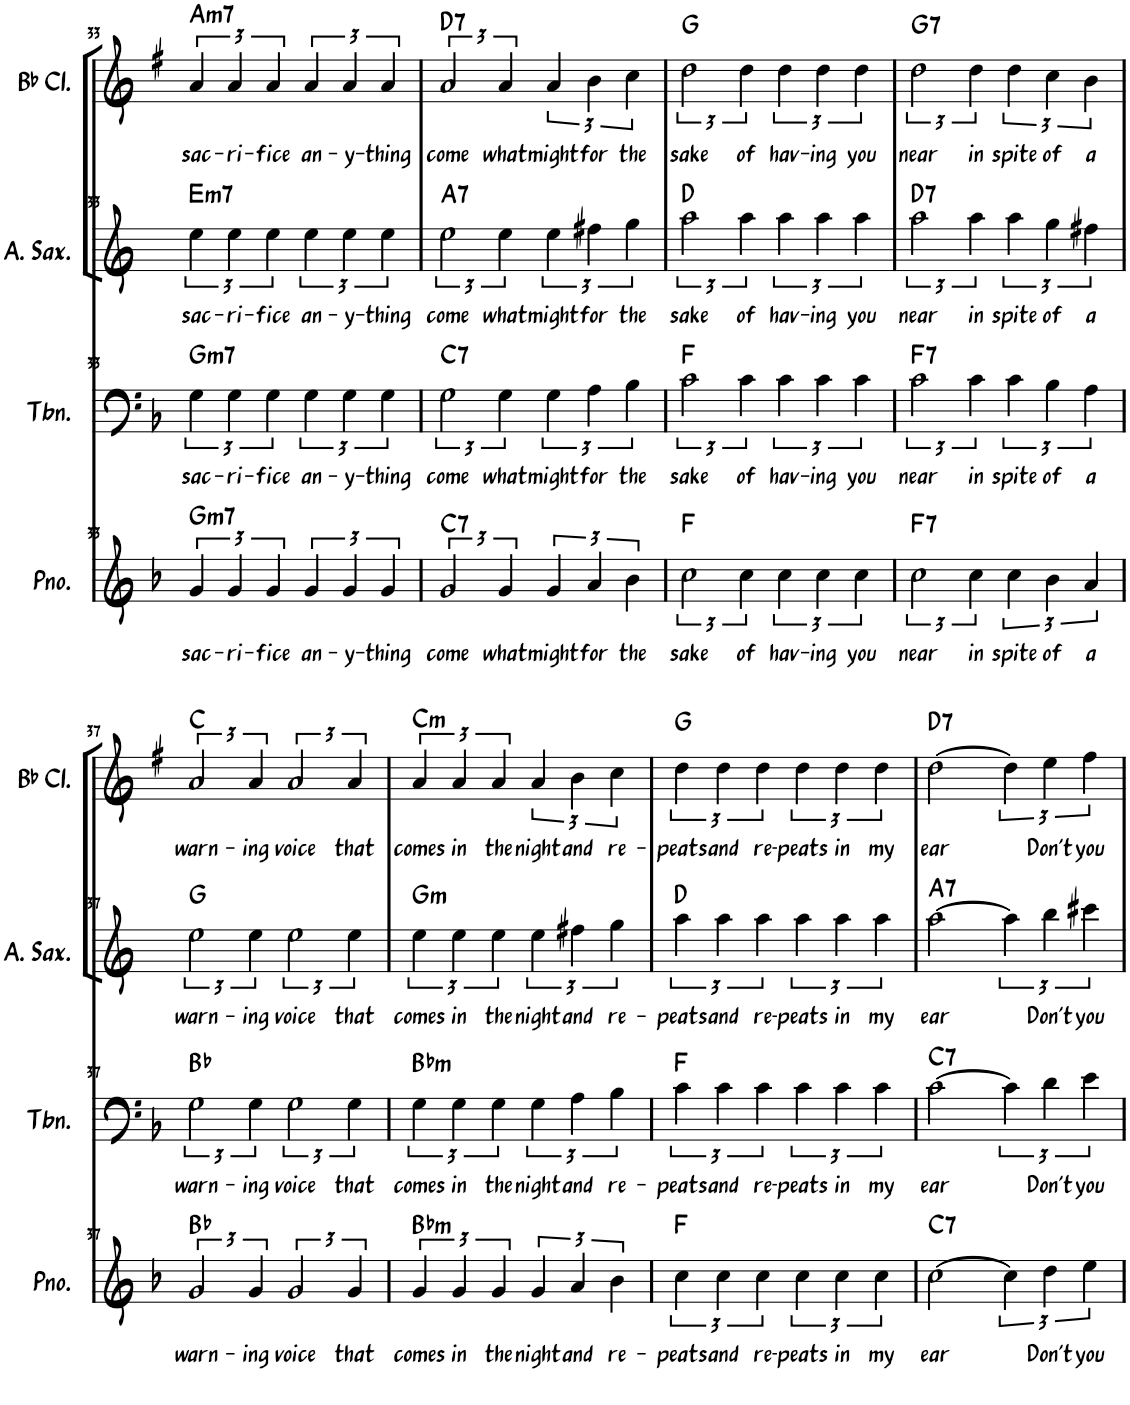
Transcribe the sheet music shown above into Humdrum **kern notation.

**kern	**text	**harte	**kern	**text	**harte	**kern	**text	**harte	**kern	**text	**harte
*part4	*part4	*part4	*part3	*part3	*part3	*part2	*part2	*part2	*part1	*part1	*part1
*staff4	*staff4	*	*staff3	*staff3	*	*staff2	*staff2	*	*staff1	*staff1	*
*I"钢琴	*	*	*I"长号	*	*	*I"中音萨克斯	*	*	*I"降B调单簧管	*	*
!!LO:PB:g=z
*clefG2	*	*	*clefF4	*	*	*clefG2	*	*	*clefG2	*	*
*	*	*	*	*	*	*Trd5c9	*	*	*Trd1c2	*	*
*k[b-]	*	*	*k[b-]	*	*	*k[]	*	*	*k[f#]	*	*
*M4/4	*	*	*M4/4	*	*	*M4/4	*	*	*M4/4	*	*
=33	=33	=33	=33	=33	=33	=33	=33	=33	=33	=33	=33
!	!LO:LY:b	!LO:H:kt=m7	!	!LO:LY:b	!LO:H:kt=m7	!	!LO:LY:b	!LO:H:kt=m7	!	!LO:LY:b	!LO:H:kt=m7
6g/	sac-	G:min7	6G\	sac-	G:min7	6ee\	sac-	E:min7	6a/	sac-	A:min7
!	!LO:LY:b	!	!	!LO:LY:b	!	!	!LO:LY:b	!	!	!LO:LY:b	!
6g/	-ri-	.	6G\	-ri-	.	6ee\	-ri-	.	6a/	-ri-	.
!	!LO:LY:b	!	!	!LO:LY:b	!	!	!LO:LY:b	!	!	!LO:LY:b	!
6g/	-fice	.	6G\	-fice	.	6ee\	-fice	.	6a/	-fice	.
!	!LO:LY:b	!	!	!LO:LY:b	!	!	!LO:LY:b	!	!	!LO:LY:b	!
6g/	an-	.	6G\	an-	.	6ee\	an-	.	6a/	an-	.
!	!LO:LY:b	!	!	!LO:LY:b	!	!	!LO:LY:b	!	!	!LO:LY:b	!
6g/	-y-	.	6G\	-y-	.	6ee\	-y-	.	6a/	-y-	.
!	!LO:LY:b	!	!	!LO:LY:b	!	!	!LO:LY:b	!	!	!LO:LY:b	!
6g/	-thing	.	6G\	-thing	.	6ee\	-thing	.	6a/	-thing	.
=34	=34	=34	=34	=34	=34	=34	=34	=34	=34	=34	=34
!	!LO:LY:b	!LO:H:kt=7	!	!LO:LY:b	!LO:H:kt=7	!	!LO:LY:b	!LO:H:kt=7	!	!LO:LY:b	!LO:H:kt=7
3g/	come	C:7	3G\	come	C:7	3ee\	come	A:7	3a/	come	D:7
!	!LO:LY:b	!	!	!LO:LY:b	!	!	!LO:LY:b	!	!	!LO:LY:b	!
6g/	what	.	6G\	what	.	6ee\	what	.	6a/	what	.
!	!LO:LY:b	!	!	!LO:LY:b	!	!	!LO:LY:b	!	!	!LO:LY:b	!
6g/	might	.	6G\	might	.	6ee\	might	.	6a/	might	.
!	!LO:LY:b	!	!	!LO:LY:b	!	!	!LO:LY:b	!	!	!LO:LY:b	!
6a/	for	.	6A\	for	.	6ff#X\	for	.	6b\	for	.
!	!LO:LY:b	!	!	!LO:LY:b	!	!	!LO:LY:b	!	!	!LO:LY:b	!
6b-\	the	.	6B-\	the	.	6gg\	the	.	6cc\	the	.
=35	=35	=35	=35	=35	=35	=35	=35	=35	=35	=35	=35
!	!LO:LY:b	!	!	!LO:LY:b	!	!	!LO:LY:b	!	!	!LO:LY:b	!
3cc\	sake	F:maj	3c\	sake	F:maj	3aa\	sake	D:maj	3dd\	sake	G:maj
!	!LO:LY:b	!	!	!LO:LY:b	!	!	!LO:LY:b	!	!	!LO:LY:b	!
6cc\	of	.	6c\	of	.	6aa\	of	.	6dd\	of	.
!	!LO:LY:b	!	!	!LO:LY:b	!	!	!LO:LY:b	!	!	!LO:LY:b	!
6cc\	hav-	.	6c\	hav-	.	6aa\	hav-	.	6dd\	hav-	.
!	!LO:LY:b	!	!	!LO:LY:b	!	!	!LO:LY:b	!	!	!LO:LY:b	!
6cc\	-ing	.	6c\	-ing	.	6aa\	-ing	.	6dd\	-ing	.
!	!LO:LY:b	!	!	!LO:LY:b	!	!	!LO:LY:b	!	!	!LO:LY:b	!
6cc\	you	.	6c\	you	.	6aa\	you	.	6dd\	you	.
=36	=36	=36	=36	=36	=36	=36	=36	=36	=36	=36	=36
!	!LO:LY:b	!LO:H:kt=7	!	!LO:LY:b	!LO:H:kt=7	!	!LO:LY:b	!LO:H:kt=7	!	!LO:LY:b	!LO:H:kt=7
3cc\	near	F:7	3c\	near	F:7	3aa\	near	D:7	3dd\	near	G:7
!	!LO:LY:b	!	!	!LO:LY:b	!	!	!LO:LY:b	!	!	!LO:LY:b	!
6cc\	in	.	6c\	in	.	6aa\	in	.	6dd\	in	.
!	!LO:LY:b	!	!	!LO:LY:b	!	!	!LO:LY:b	!	!	!LO:LY:b	!
6cc\	spite	.	6c\	spite	.	6aa\	spite	.	6dd\	spite	.
!	!LO:LY:b	!	!	!LO:LY:b	!	!	!LO:LY:b	!	!	!LO:LY:b	!
6b-\	of	.	6B-\	of	.	6gg\	of	.	6cc\	of	.
!	!LO:LY:b	!	!	!LO:LY:b	!	!	!LO:LY:b	!	!	!LO:LY:b	!
6a/	a	.	6A\	a	.	6ff#X\	a	.	6b\	a	.
!!LO:LB:g=z
=37	=37	=37	=37	=37	=37	=37	=37	=37	=37	=37	=37
!	!LO:LY:b	!	!	!LO:LY:b	!	!	!LO:LY:b	!	!	!LO:LY:b	!
3g/	warn-	Bb:maj	3G\	warn-	Bb:maj	3ee\	warn-	G:maj	3a/	warn-	C:maj
!	!LO:LY:b	!	!	!LO:LY:b	!	!	!LO:LY:b	!	!	!LO:LY:b	!
6g/	-ing	.	6G\	-ing	.	6ee\	-ing	.	6a/	-ing	.
!	!LO:LY:b	!	!	!LO:LY:b	!	!	!LO:LY:b	!	!	!LO:LY:b	!
3g/	voice	.	3G\	voice	.	3ee\	voice	.	3a/	voice	.
!	!LO:LY:b	!	!	!LO:LY:b	!	!	!LO:LY:b	!	!	!LO:LY:b	!
6g/	that	.	6G\	that	.	6ee\	that	.	6a/	that	.
=38	=38	=38	=38	=38	=38	=38	=38	=38	=38	=38	=38
!	!LO:LY:b	!LO:H:kt=m	!	!LO:LY:b	!LO:H:kt=m	!	!LO:LY:b	!LO:H:kt=m	!	!LO:LY:b	!LO:H:kt=m
6g/	comes	Bb:min	6G\	comes	Bb:min	6ee\	comes	G:min	6a/	comes	C:min
!	!LO:LY:b	!	!	!LO:LY:b	!	!	!LO:LY:b	!	!	!LO:LY:b	!
6g/	in	.	6G\	in	.	6ee\	in	.	6a/	in	.
!	!LO:LY:b	!	!	!LO:LY:b	!	!	!LO:LY:b	!	!	!LO:LY:b	!
6g/	the	.	6G\	the	.	6ee\	the	.	6a/	the	.
!	!LO:LY:b	!	!	!LO:LY:b	!	!	!LO:LY:b	!	!	!LO:LY:b	!
6g/	night	.	6G\	night	.	6ee\	night	.	6a/	night	.
!	!LO:LY:b	!	!	!LO:LY:b	!	!	!LO:LY:b	!	!	!LO:LY:b	!
6a/	and	.	6A\	and	.	6ff#X\	and	.	6b\	and	.
!	!LO:LY:b	!	!	!LO:LY:b	!	!	!LO:LY:b	!	!	!LO:LY:b	!
6b-\	re-	.	6B-\	re-	.	6gg\	re-	.	6cc\	re-	.
=39	=39	=39	=39	=39	=39	=39	=39	=39	=39	=39	=39
!	!LO:LY:b	!	!	!LO:LY:b	!	!	!LO:LY:b	!	!	!LO:LY:b	!
6cc\	-peats	F:maj	6c\	-peats	F:maj	6aa\	-peats	D:maj	6dd\	-peats	G:maj
!	!LO:LY:b	!	!	!LO:LY:b	!	!	!LO:LY:b	!	!	!LO:LY:b	!
6cc\	and	.	6c\	and	.	6aa\	and	.	6dd\	and	.
!	!LO:LY:b	!	!	!LO:LY:b	!	!	!LO:LY:b	!	!	!LO:LY:b	!
6cc\	re-	.	6c\	re-	.	6aa\	re-	.	6dd\	re-	.
!	!LO:LY:b	!	!	!LO:LY:b	!	!	!LO:LY:b	!	!	!LO:LY:b	!
6cc\	-peats	.	6c\	-peats	.	6aa\	-peats	.	6dd\	-peats	.
!	!LO:LY:b	!	!	!LO:LY:b	!	!	!LO:LY:b	!	!	!LO:LY:b	!
6cc\	in	.	6c\	in	.	6aa\	in	.	6dd\	in	.
!	!LO:LY:b	!	!	!LO:LY:b	!	!	!LO:LY:b	!	!	!LO:LY:b	!
6cc\	my	.	6c\	my	.	6aa\	my	.	6dd\	my	.
=40	=40	=40	=40	=40	=40	=40	=40	=40	=40	=40	=40
!	!LO:LY:b	!LO:H:kt=7	!	!LO:LY:b	!LO:H:kt=7	!	!LO:LY:b	!LO:H:kt=7	!	!LO:LY:b	!LO:H:kt=7
[2cc\	ear	C:7	[2c\	ear	C:7	[2aa\	ear	A:7	[2dd\	ear	D:7
6cc\]	.	.	6c\]	.	.	6aa\]	.	.	6dd\]	.	.
!	!LO:LY:b	!	!	!LO:LY:b	!	!	!LO:LY:b	!	!	!LO:LY:b	!
6dd\	Don't	.	6d\	Don't	.	6bb\	Don't	.	6ee\	Don't	.
!	!LO:LY:b	!	!	!LO:LY:b	!	!	!LO:LY:b	!	!	!LO:LY:b	!
6ee\	you	.	6e\	you	.	6ccc#X\	you	.	6ff#\	you	.
=	=	=	=	=	=	=	=	=	=	=	=
*-	*-	*-	*-	*-	*-	*-	*-	*-	*-	*-	*-
